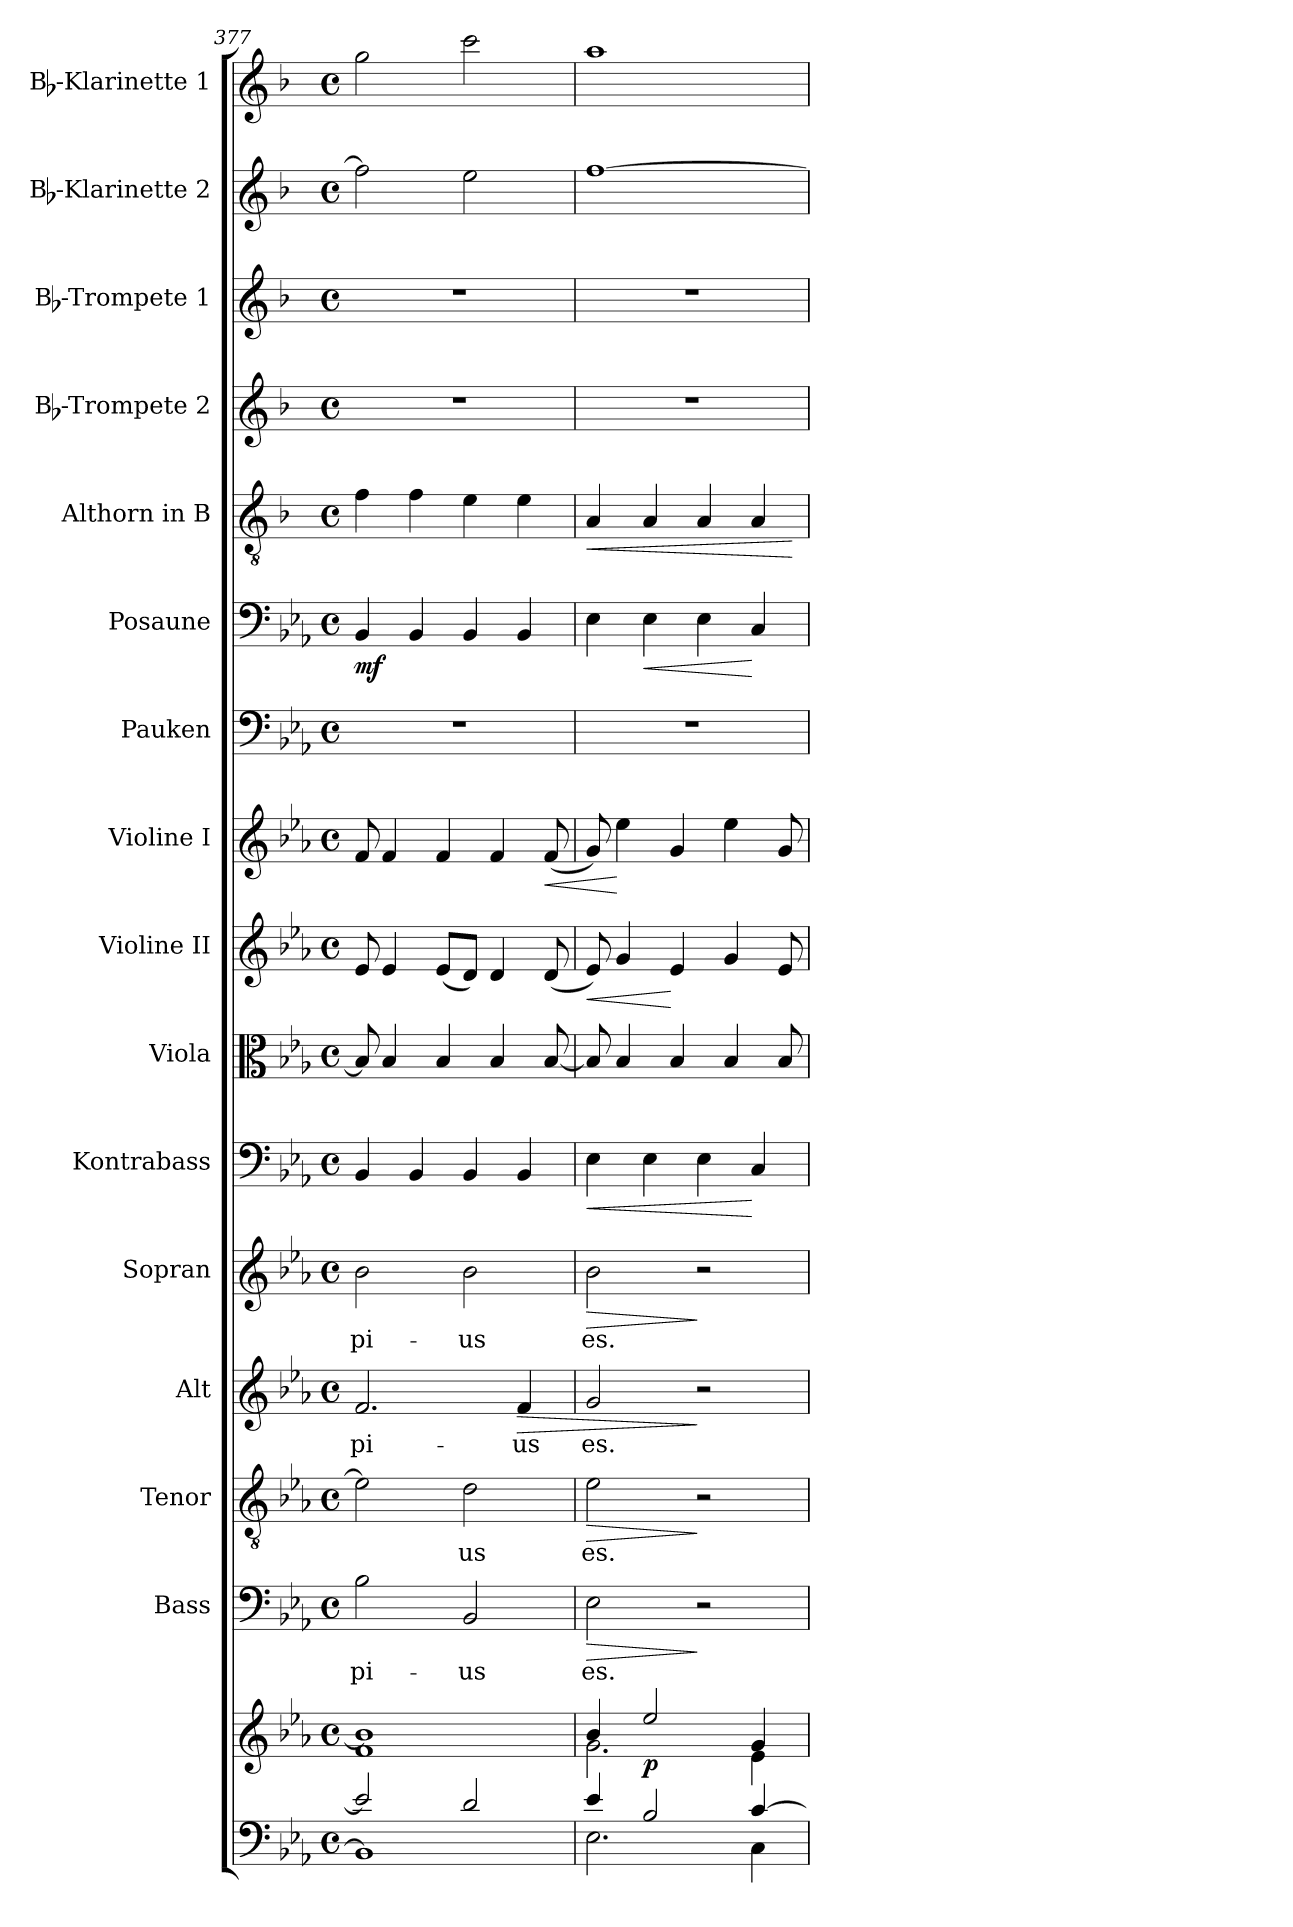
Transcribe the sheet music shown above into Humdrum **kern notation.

**kern	**kern	**dynam	**kern	**text	**dynam	**kern	**text	**dynam	**kern	**text	**dynam	**kern	**text	**dynam	**kern	**dynam	**kern	**kern	**dynam	**kern	**dynam	**kern	**kern	**dynam	**kern	**dynam	**kern	**kern	**kern	**kern
*part16	*part16	*part16	*part15	*part15	*part15	*part14	*part14	*part14	*part13	*part13	*part13	*part12	*part12	*part12	*part11	*part11	*part10	*part9	*part9	*part8	*part8	*part7	*part6	*part6	*part5	*part5	*part4	*part3	*part2	*part1
*staff17	*staff16	*staff16/17	*staff15	*staff15	*staff15	*staff14	*staff14	*staff14	*staff13	*staff13	*staff13	*staff12	*staff12	*staff12	*staff11	*staff11	*staff10	*staff9	*staff9	*staff8	*staff8	*staff7	*staff6	*staff6	*staff5	*staff5	*staff4	*staff3	*staff2	*staff1
*	*	*	*I"Bass	*	*	*I"Tenor	*	*	*I"Alt	*	*	*I"Sopran	*	*	*I"Kontrabass	*	*I"Viola	*I"Violine II	*	*I"Violine I	*	*I"Pauken	*I"Posaune	*	*I"Althorn in B	*	*I"Bb-Trompete 2	*I"Bb-Trompete 1	*I"Bb-Klarinette 2	*I"Bb-Klarinette 1
*	*	*	*I'B.	*	*	*I'T.	*	*	*I'A.	*	*	*I'S.	*	*	*I'Kb.	*	*I'Vla.	*I'Vl. II	*	*I'Vl. I	*	*I'Pk.	*I'Pos.	*	*	*	*I'Bb Trp. 2	*I'Bb Trp. 1	*I'Bb Kl. 2	*I'Bb Kl. 1
*clefF4	*clefG2	*	*clefF4	*	*	*clefGv2	*	*	*clefG2	*	*	*clefG2	*	*	*clefF4	*	*clefC3	*clefG2	*	*clefG2	*	*clefF4	*clefF4	*	*clefGv2	*	*clefG2	*clefG2	*clefG2	*clefG2
*	*	*	*	*	*	*	*	*	*	*	*	*	*	*	*ITrd7c12	*	*	*	*	*	*	*	*	*	*ITrd1c2	*	*ITrd1c2	*ITrd1c2	*ITrd1c2	*ITrd1c2
*k[b-e-a-]	*k[b-e-a-]	*	*k[b-e-a-]	*	*	*k[b-e-a-]	*	*	*k[b-e-a-]	*	*	*k[b-e-a-]	*	*	*k[b-e-a-]	*	*k[b-e-a-]	*k[b-e-a-]	*	*k[b-e-a-]	*	*k[b-e-a-]	*k[b-e-a-]	*	*k[b-e-a-]	*	*k[b-e-a-]	*k[b-e-a-]	*k[b-e-a-]	*k[b-e-a-]
*E-:	*E-:	*	*E-:	*	*	*E-:	*	*	*E-:	*	*	*E-:	*	*	*E-:	*	*E-:	*E-:	*	*E-:	*	*E-:	*E-:	*	*E-:	*	*E-:	*E-:	*E-:	*E-:
*M4/4	*M4/4	*	*M4/4	*	*	*M4/4	*	*	*M4/4	*	*	*M4/4	*	*	*M4/4	*	*M4/4	*M4/4	*	*M4/4	*	*M4/4	*M4/4	*	*M4/4	*	*M4/4	*M4/4	*M4/4	*M4/4
*met(c)	*met(c)	*	*met(c)	*	*	*met(c)	*	*	*met(c)	*	*	*met(c)	*	*	*met(c)	*	*met(c)	*met(c)	*	*met(c)	*	*met(c)	*met(c)	*	*met(c)	*	*met(c)	*met(c)	*met(c)	*met(c)
=377	=377	=377	=377	=377	=377	=377	=377	=377	=377	=377	=377	=377	=377	=377	=377	=377	=377	=377	=377	=377	=377	=377	=377	=377	=377	=377	=377	=377	=377	=377
*^	*^	*	*	*	*	*	*	*	*	*	*	*	*	*	*	*	*	*	*	*	*	*	*	*	*	*	*	*	*	*
!	!	!	!	!	!	!LO:LY:b	!	!	!	!	!	!LO:LY:b	!	!	!LO:LY:b	!	!	!	!	!	!	!	!	!	!	!LO:DY:b	!	!	!	!	!	!
2e-/]	1BB-]	1b-]	1f	.	2B-\	pi-	.	2e-\]	.	.	2.f/	pi-	.	2b-\	pi-	.	4BBB-/	.	8B-/]	8e-/	.	8f/	.	1r	4BB-/	mf	4e-\	.	1r	1r	2ee-\]	2ff\
.	.	.	.	.	.	.	.	.	.	.	.	.	.	.	.	.	.	.	4B-/	4e-/	.	4f/	.	.	.	.	.	.	.	.	.	.
.	.	.	.	.	.	.	.	.	.	.	.	.	.	.	.	.	4BBB-/	.	.	.	.	.	.	.	4BB-/	.	4e-\	.	.	.	.	.
.	.	.	.	.	.	.	.	.	.	.	.	.	.	.	.	.	.	.	4B-/	(<8e-/L	.	4f/	.	.	.	.	.	.	.	.	.	.
!	!	!	!	!	!	!LO:LY:b	!	!	!LO:LY:b	!	!	!	!	!	!LO:LY:b	!	!	!	!	!	!	!	!	!	!	!	!	!	!	!	!	!
2d/	.	.	.	.	2BB-/	-us	.	2d\	-us	.	.	.	.	2b-\	-us	.	4BBB-/	.	.	8d/J)	.	.	.	.	4BB-/	.	4d\	.	.	.	2dd\	2bb-\
.	.	.	.	.	.	.	.	.	.	.	.	.	.	.	.	.	.	.	4B-/	4d/	.	4f/	.	.	.	.	.	.	.	.	.	.
!	!	!	!	!	!	!	!	!	!	!	!	!LO:LY:b	!LO:HP:b	!	!	!	!	!	!	!	!	!	!	!	!	!	!	!	!	!	!	!
.	.	.	.	.	.	.	.	.	.	.	4f/	-us	>	.	.	.	4BBB-/	.	.	.	.	.	.	.	4BB-/	.	4d\	.	.	.	.	.
!	!	!	!	!	!	!	!	!	!	!	!	!	!	!	!	!	!	!	!	!	!	!	!LO:HP:b	!	!	!	!	!	!	!	!	!
.	.	.	.	.	.	.	.	.	.	.	.	.	.	.	.	.	.	.	[8B-/	(<8d/	.	(<8f/	<	.	.	.	.	.	.	.	.	.
=378	=378	=378	=378	=378	=378	=378	=378	=378	=378	=378	=378	=378	=378	=378	=378	=378	=378	=378	=378	=378	=378	=378	=378	=378	=378	=378	=378	=378	=378	=378	=378	=378
!	!	!	!	!	!	!LO:LY:b	!LO:HP:b	!	!LO:LY:b	!LO:HP:b	!	!LO:LY:b	!	!	!LO:LY:b	!LO:HP:b	!	!LO:HP:b	!	!	!LO:HP:b	!	!	!	!	!	!	!LO:HP:b	!	!	!	!
4e-/	2.E-\	4b-/	2.g\	.	2E-\	es.	>	2e-\	es.	>	2g/	es.	.	2b-\	es.	>	4EE-\	<	8B-/]	8e-/)	<	8g/)	.	1r	4E-\	.	4G/	<	1r	1r	[1ee-	1gg
.	.	.	.	.	.	.	.	.	.	.	.	.	.	.	.	.	.	.	4B-/	4g/	.	4ee-\	[	.	.	.	.	.	.	.	.	.
!	!	!	!	!LO:DY:b	!	!	!	!	!	!	!	!	!	!	!	!	!	!	!	!	!	!	!	!	!	!LO:HP:b	!	!	!	!	!	!
2B-/	.	2ee-/	.	p	.	.	.	.	.	.	.	.	.	.	.	.	4EE-\	.	.	.	.	.	.	.	4E-\	<	4G/	.	.	.	.	.
.	.	.	.	.	.	.	.	.	.	.	.	.	.	.	.	.	.	.	4B-/	4e-/	[	4g/	.	.	.	.	.	.	.	.	.	.
.	.	.	.	.	2r	.	]	2r	.	]	2r	.	]	2r	.	]	4EE-\	.	.	.	.	.	.	.	4E-\	.	4G/	.	.	.	.	.
.	.	.	.	.	.	.	.	.	.	.	.	.	.	.	.	.	.	.	4B-/	4g/	.	4ee-\	.	.	.	.	.	.	.	.	.	.
[>4c/	4C\	4g/	4e-\	.	.	.	.	.	.	.	.	.	.	.	.	.	4CC/	[	.	.	.	.	.	.	4C/	[	4G/	.	.	.	.	.
.	.	.	.	.	.	.	.	.	.	.	.	.	.	.	.	.	.	.	8B-/	8e-/	.	8g/	.	.	.	.	.	.	.	.	.	.
*v	*v	*	*	*	*	*	*	*	*	*	*	*	*	*	*	*	*	*	*	*	*	*	*	*	*	*	*	*	*	*	*	*
*	*v	*v	*	*	*	*	*	*	*	*	*	*	*	*	*	*	*	*	*	*	*	*	*	*	*	*	*	*	*	*	*
.	.	.	.	.	.	.	.	.	.	.	.	.	.	.	.	.	.	.	.	.	.	.	.	.	.	[	.	.	.	.
=	=	=	=	=	=	=	=	=	=	=	=	=	=	=	=	=	=	=	=	=	=	=	=	=	=	=	=	=	=	=
*-	*-	*-	*-	*-	*-	*-	*-	*-	*-	*-	*-	*-	*-	*-	*-	*-	*-	*-	*-	*-	*-	*-	*-	*-	*-	*-	*-	*-	*-	*-
